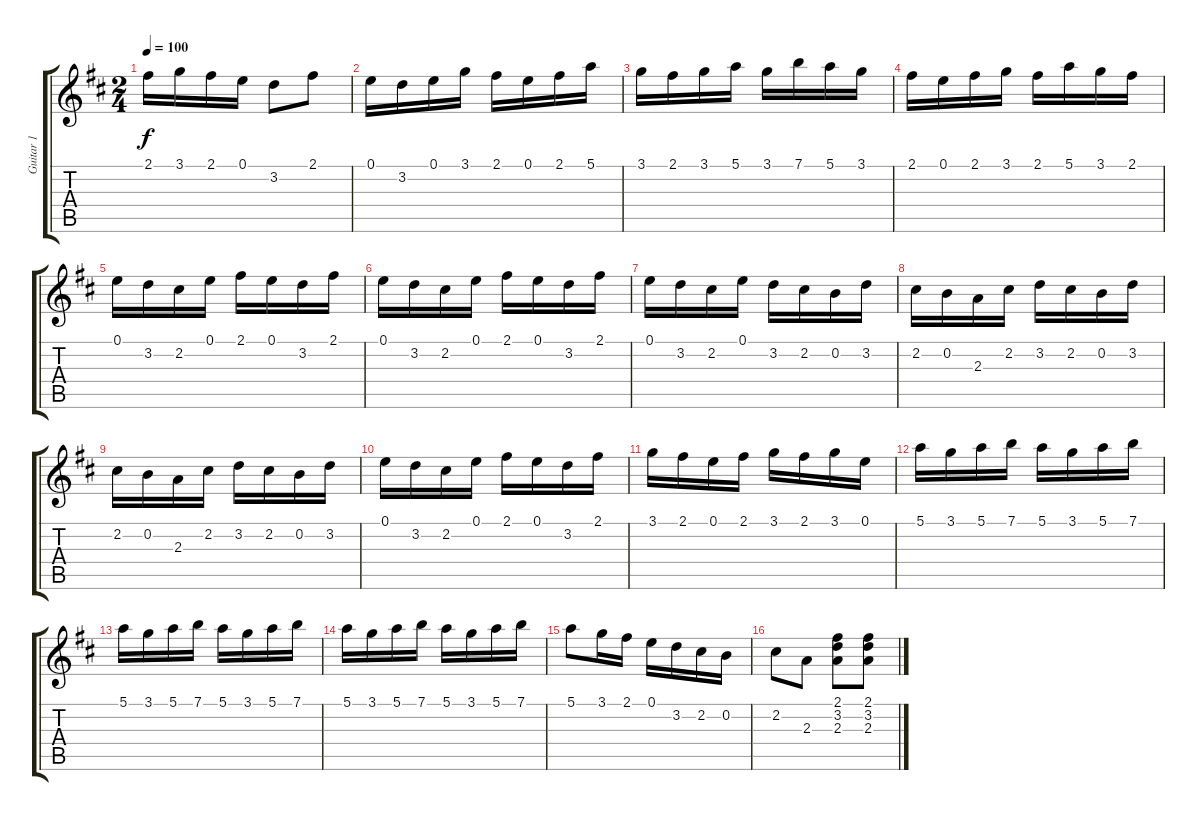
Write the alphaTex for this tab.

\track ("Guitar 1" "Guitar 1") {instrument acousticguitarnylon}
\staff {score tabs}
\tuning (E4 B3 G3 D3 A2 E2) {hide}
\ts (2 4)
\tempo 100
\clef g2
\ks d
2.1.16{dy f} 3.1.16 2.1.16 0.1.16 3.2.8 2.1.8 |
0.1.16 3.2.16 0.1.16 3.1.16 2.1.16 0.1.16 2.1.16 5.1.16 |
3.1.16 2.1.16 3.1.16 5.1.16 3.1.16 7.1.16 5.1.16 3.1.16 |
2.1.16 0.1.16 2.1.16 3.1.16 2.1.16 5.1.16 3.1.16 2.1.16 |
0.1.16 3.2.16 2.2.16 0.1.16 2.1.16 0.1.16 3.2.16 2.1.16 |
0.1.16 3.2.16 2.2.16 0.1.16 2.1.16 0.1.16 3.2.16 2.1.16 |
0.1.16 3.2.16 2.2.16 0.1.16 3.2.16 2.2.16 0.2.16 3.2.16 |
2.2.16 0.2.16 2.3.16 2.2.16 3.2.16 2.2.16 0.2.16 3.2.16 |
2.2.16 0.2.16 2.3.16 2.2.16 3.2.16 2.2.16 0.2.16 3.2.16 |
0.1.16 3.2.16 2.2.16 0.1.16 2.1.16 0.1.16 3.2.16 2.1.16 |
3.1.16 2.1.16 0.1.16 2.1.16 3.1.16 2.1.16 3.1.16 0.1.16 |
5.1.16 3.1.16 5.1.16 7.1.16 5.1.16 3.1.16 5.1.16 7.1.16 |
5.1.16 3.1.16 5.1.16 7.1.16 5.1.16 3.1.16 5.1.16 7.1.16 |
5.1.16 3.1.16 5.1.16 7.1.16 5.1.16 3.1.16 5.1.16 7.1.16 |
5.1.8 3.1.16 2.1.16 0.1.16 3.2.16 2.2.16 0.2.16 |
2.2.8 2.3.8 (2.1 3.2 2.3).8 (2.1 3.2 2.3).8
